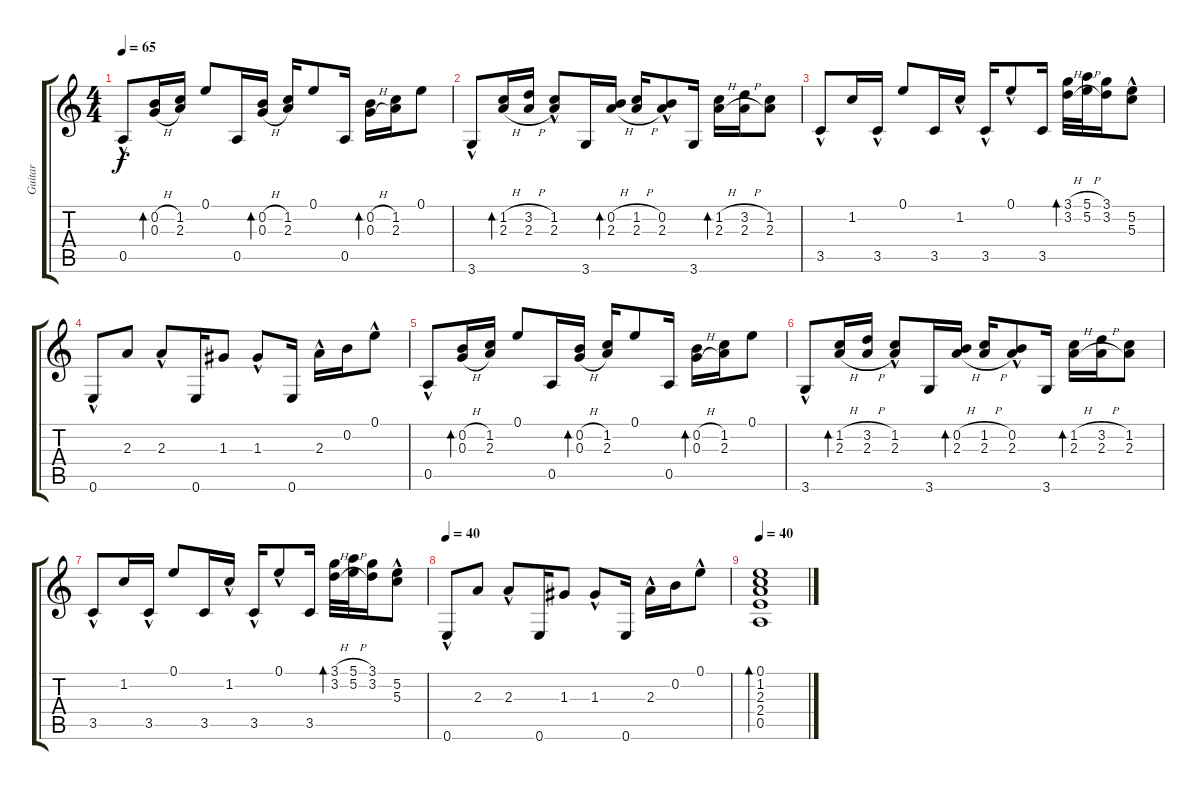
\track ("Guitar" "Guitar") {instrument electricguitarclean}
\staff {score tabs}
\tuning (E4 B3 G3 D3 A2 E2) {hide}
\ts (4 4)
\tempo 65
\clef g2
\ks c
0.5{hac}.8{dy f instrument electricguitarclean} (0.2{h} 0.3{h}).16{bd 60} (1.2 2.3).16 0.1.8 0.5.16 (0.2{h} 0.3{h}).16{bd 60} (1.2 2.3).16 0.1.8 0.5.16 (0.2{h} 0.3{h}).16{bd 60} (1.2 2.3).16 0.1.8 |
3.6{hac}.8 (1.2{h} 2.3{h}).16{bd 60} (3.2{h} 2.3{h}).16 (1.2{hac} 2.3{hac}).8 3.6.16 (0.2{h} 2.3{h}).16{bd 60} (1.2{h} 2.3{h}).16 (0.2{hac} 2.3{hac}).8 3.6.16 (1.2{h} 2.3{h}).16{bd 60} (3.2{h} 2.3{h}).16 (1.2 2.3).8 |
3.5{hac}.8 1.2.16 3.5{hac}.16 0.1.8 3.5.16 1.2{hac}.16 3.5{hac}.16 0.1{hac}.8 3.5.16 (3.1{h} 3.2{h}).32{bd 60} (5.1{h} 5.2{h}).32 (3.1 3.2).16 (5.2{hac} 5.3).8 |
0.6{hac}.8 2.3.8 2.3{hac}.8 0.6.16 1.3.8 1.3{hac}.8 0.6.16 2.3{hac}.16 0.2.16 0.1{hac}.8 |
0.5{hac}.8 (0.2{h} 0.3{h}).16{bd 60} (1.2 2.3).16 0.1.8 0.5.16 (0.2{h} 0.3{h}).16{bd 60} (1.2 2.3).16 0.1.8 0.5.16 (0.2{h} 0.3{h}).16{bd 60} (1.2 2.3).16 0.1.8 |
3.6{hac}.8 (1.2{h} 2.3{h}).16{bd 60} (3.2{h} 2.3{h}).16 (1.2{hac} 2.3{hac}).8 3.6.16 (0.2{h} 2.3{h}).16{bd 60} (1.2{h} 2.3{h}).16 (0.2{hac} 2.3{hac}).8 3.6.16 (1.2{h} 2.3{h}).16{bd 60} (3.2{h} 2.3{h}).16 (1.2 2.3).8 |
3.5{hac}.8 1.2.16 3.5{hac}.16 0.1.8 3.5.16 1.2{hac}.16 3.5{hac}.16 0.1{hac}.8 3.5.16 (3.1{h} 3.2{h}).32{bd 60} (5.1{h} 5.2{h}).32 (3.1 3.2).16 (5.2{hac} 5.3).8 |
\tempo 40
0.6{hac}.8 2.3.8 2.3{hac}.8 0.6.16 1.3.8 1.3{hac}.8 0.6.16 2.3{hac}.16 0.2.16 0.1{hac}.8 |
\tempo 40
(0.1 1.2 2.3 2.4 0.5).1{bd 240}
